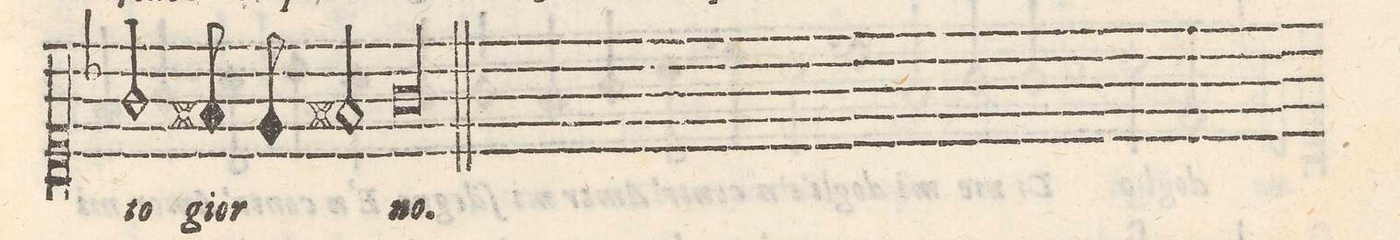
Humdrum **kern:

**kern	**text
*I"CANTO	*
*clefC1	*
*k[b-]	*
*met(c)	*
*M2/1	*
2g/	-to
8f#X/	gior-
8e/	.
2f#X/	.
=25-	=25-
00g	-no.
=26-	=26-
=-	=-
*-	*-
